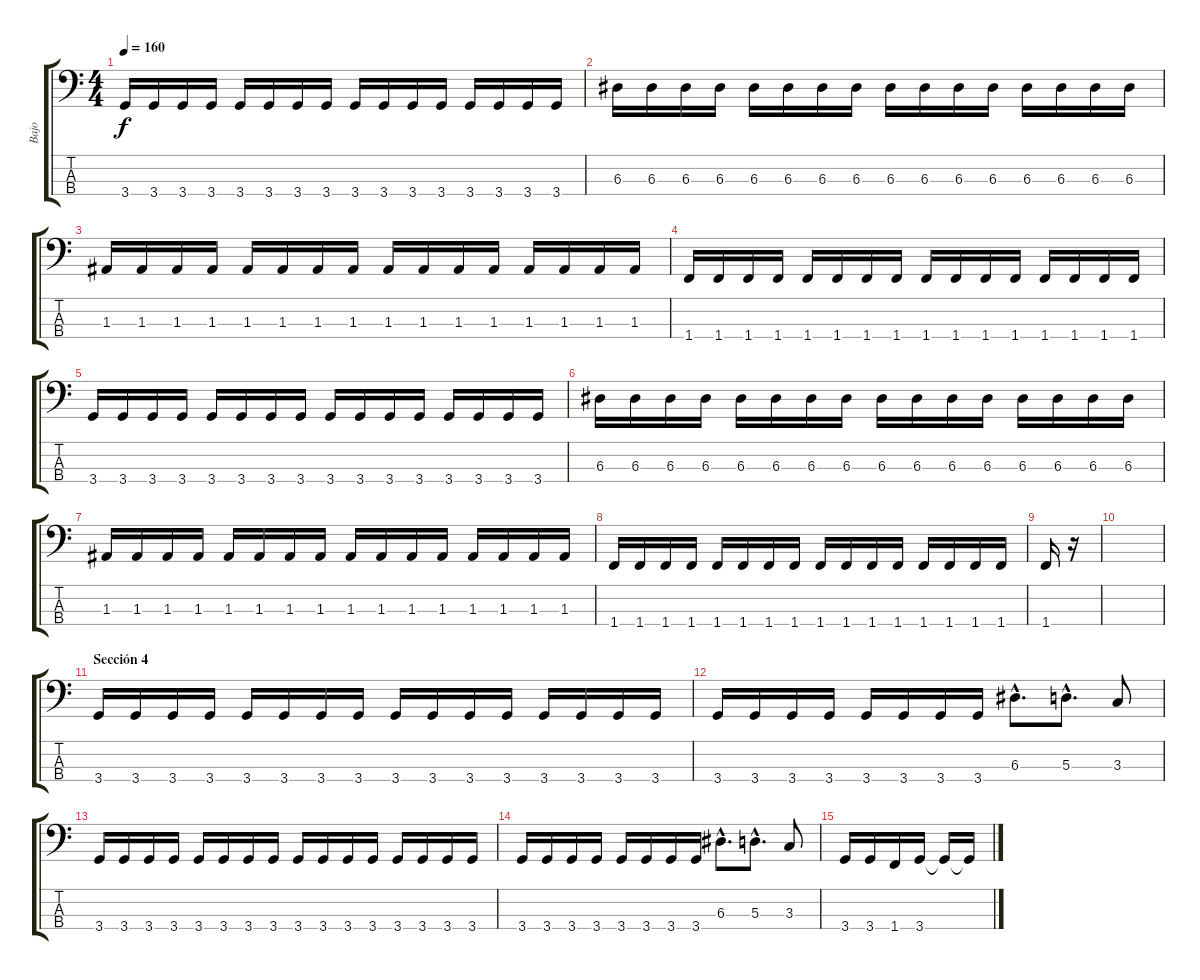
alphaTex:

\track ("Bajo" "Bajo") {instrument electricbasspick}
\staff {score tabs}
\tuning (G2 D2 A1 E1) {hide}
\ts (4 4)
\tempo 160
\clef f4
\ks c
3.4.16{dy f} 3.4.16 3.4.16 3.4.16 3.4.16 3.4.16 3.4.16 3.4.16 3.4.16 3.4.16 3.4.16 3.4.16 3.4.16 3.4.16 3.4.16 3.4.16 |
6.3.16 6.3.16 6.3.16 6.3.16 6.3.16 6.3.16 6.3.16 6.3.16 6.3.16 6.3.16 6.3.16 6.3.16 6.3.16 6.3.16 6.3.16 6.3.16 |
1.3.16 1.3.16 1.3.16 1.3.16 1.3.16 1.3.16 1.3.16 1.3.16 1.3.16 1.3.16 1.3.16 1.3.16 1.3.16 1.3.16 1.3.16 1.3.16 |
1.4.16 1.4.16 1.4.16 1.4.16 1.4.16 1.4.16 1.4.16 1.4.16 1.4.16 1.4.16 1.4.16 1.4.16 1.4.16 1.4.16 1.4.16 1.4.16 |
3.4.16 3.4.16 3.4.16 3.4.16 3.4.16 3.4.16 3.4.16 3.4.16 3.4.16 3.4.16 3.4.16 3.4.16 3.4.16 3.4.16 3.4.16 3.4.16 |
6.3.16 6.3.16 6.3.16 6.3.16 6.3.16 6.3.16 6.3.16 6.3.16 6.3.16 6.3.16 6.3.16 6.3.16 6.3.16 6.3.16 6.3.16 6.3.16 |
1.3.16 1.3.16 1.3.16 1.3.16 1.3.16 1.3.16 1.3.16 1.3.16 1.3.16 1.3.16 1.3.16 1.3.16 1.3.16 1.3.16 1.3.16 1.3.16 |
1.4.16 1.4.16 1.4.16 1.4.16 1.4.16 1.4.16 1.4.16 1.4.16 1.4.16 1.4.16 1.4.16 1.4.16 1.4.16 1.4.16 1.4.16 1.4.16 |
1.4.16 r.16 |
|
\section ("" "Sección 4")
3.4.16 3.4.16 3.4.16 3.4.16 3.4.16 3.4.16 3.4.16 3.4.16 3.4.16 3.4.16 3.4.16 3.4.16 3.4.16 3.4.16 3.4.16 3.4.16 |
3.4.16 3.4.16 3.4.16 3.4.16 3.4.16 3.4.16 3.4.16 3.4.16 6.3{hac}.8{d} 5.3{hac}.8{d} 3.3.8 |
3.4.16 3.4.16 3.4.16 3.4.16 3.4.16 3.4.16 3.4.16 3.4.16 3.4.16 3.4.16 3.4.16 3.4.16 3.4.16 3.4.16 3.4.16 3.4.16 |
3.4.16 3.4.16 3.4.16 3.4.16 3.4.16 3.4.16 3.4.16 3.4.16 6.3{hac}.8{d} 5.3{hac}.8{d} 3.3.8 |
3.4.16 3.4.16 1.4.16 3.4.16 3.4{t}.16 3.4{t}.16
